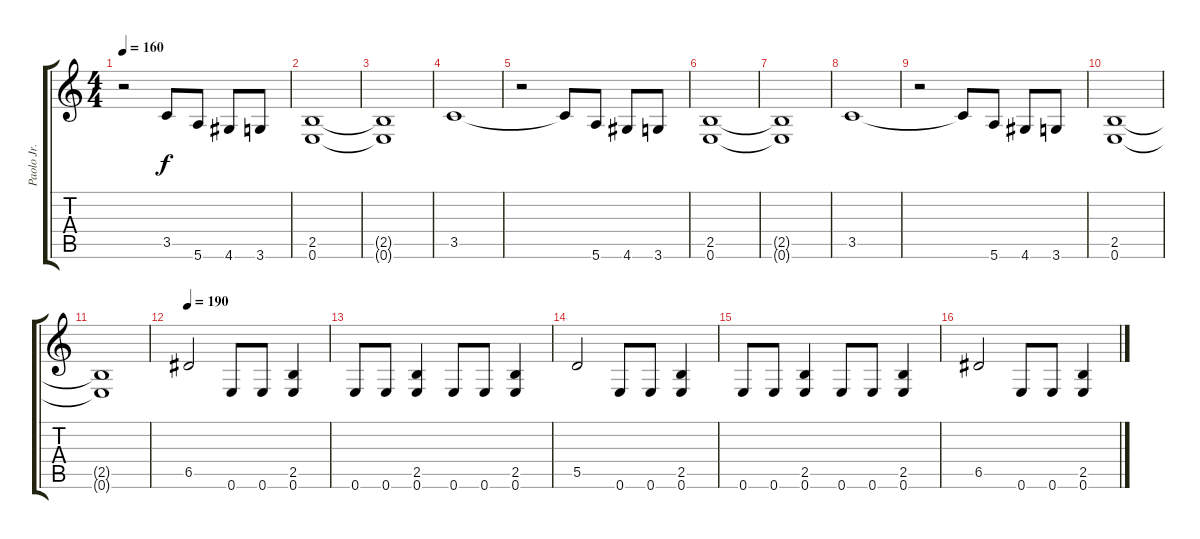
\track ("Paolo Jr." "Paolo Jr.") {instrument electricbasspick}
\staff {score tabs}
\tuning (E4 B3 G3 D3 A2 E2) {hide}
\ts (4 4)
\tempo 160
\clef g2
\ks c
r.2{dy f} 3.5{t}.8 5.6.8 4.6.8 3.6.8 |
(2.5 0.6).1 |
(2.5{t} 0.6{t}).1 |
3.5.1 |
r.2 3.5{t}.8 5.6.8 4.6.8 3.6.8 |
(2.5 0.6).1 |
(2.5{t} 0.6{t}).1 |
3.5.1 |
r.2 3.5{t}.8 5.6.8 4.6.8 3.6.8 |
(2.5 0.6).1 |
(2.5{t} 0.6{t}).1 |
\tempo 190
6.5.2 0.6.8 0.6.8 (2.5 0.6).4 |
0.6.8 0.6.8 (2.5 0.6).4 0.6.8 0.6.8 (2.5 0.6).4 |
5.5.2 0.6.8 0.6.8 (2.5 0.6).4 |
0.6.8 0.6.8 (2.5 0.6).4 0.6.8 0.6.8 (2.5 0.6).4 |
6.5.2 0.6.8 0.6.8 (2.5 0.6).4
